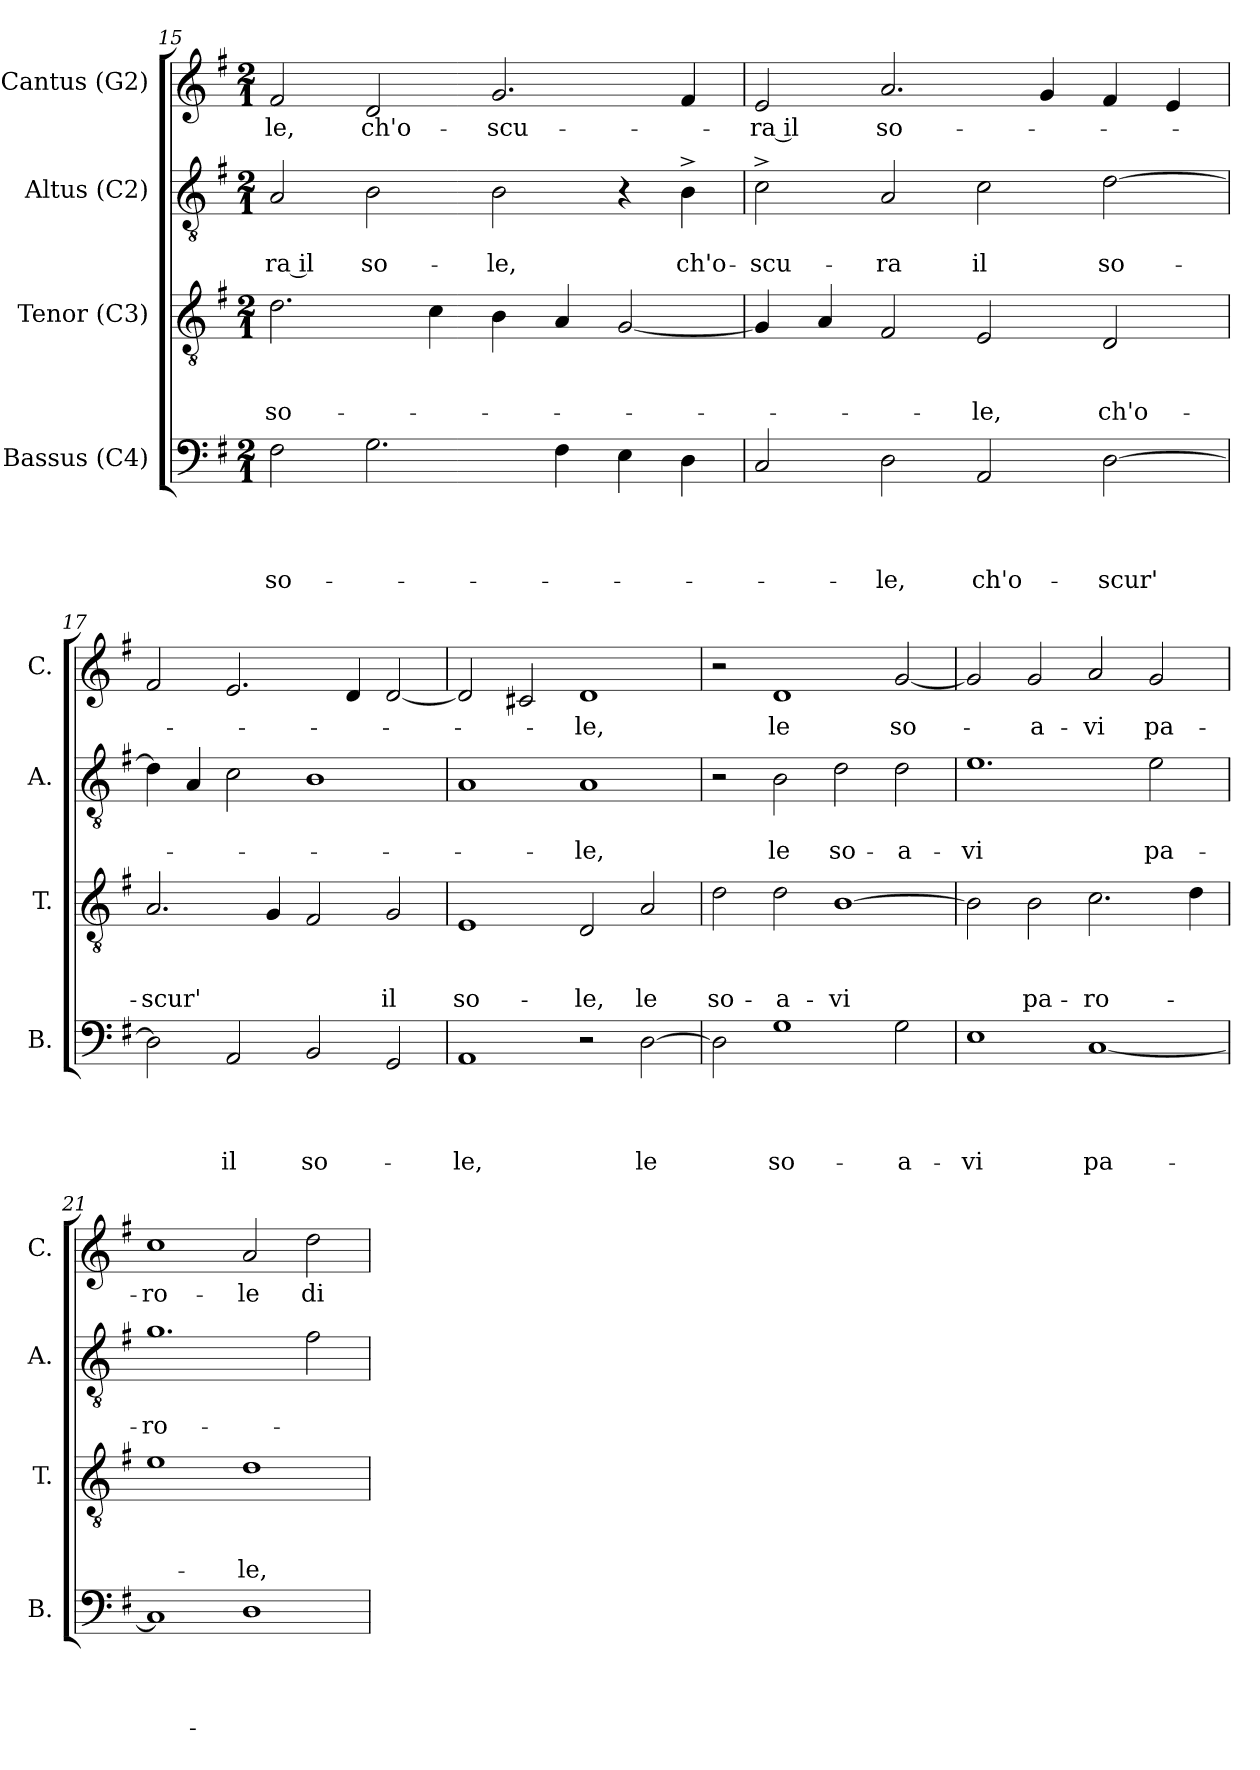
**kern	**text	**text	**text	**text	**kern	**text	**text	**text	**kern	**text	**text	**kern	**text
*part4	*part4	*part4	*part4	*part4	*part3	*part3	*part3	*part3	*part2	*part2	*part2	*part1	*part1
*staff4	*staff4	*staff4	*staff4	*staff4	*staff3	*staff3	*staff3	*staff3	*staff2	*staff2	*staff2	*staff1	*staff1
*I"Bassus (C4)	*	*	*	*	*I"Tenor (C3)	*	*	*	*I"Altus (C2)	*	*	*I"Cantus (G2)	*
*I'B.	*	*	*	*	*I'T.	*	*	*	*I'A.	*	*	*I'C.	*
*clefF4	*	*	*	*	*clefGv2	*	*	*	*clefGv2	*	*	*clefG2	*
*k[f#]	*	*	*	*	*k[f#]	*	*	*	*k[f#]	*	*	*k[f#]	*
*G:	*	*	*	*	*G:	*	*	*	*G:	*	*	*G:	*
*M2/1	*	*	*	*	*M2/1	*	*	*	*M2/1	*	*	*M2/1	*
=15	=15	=15	=15	=15	=15	=15	=15	=15	=15	=15	=15	=15	=15
!	!	!	!	!LO:LY:b	!	!	!	!LO:LY:b	!	!	!LO:LY:b:rj	!	!LO:LY:b
2F#\	.	.	.	so-	2.d\	.	.	so-	2A/	.	-ra il	2f#/	-le,
!	!	!	!	!	!	!	!	!	!	!	!LO:LY:b	!	!LO:LY:b
2.G\	.	.	.	.	.	.	.	.	2B\	.	so-	2d/	ch'o-
.	.	.	.	.	4c\	.	.	.	.	.	.	.	.
!	!	!	!	!	!	!	!	!	!	!	!LO:LY:b	!	!LO:LY:b
.	.	.	.	.	4B\	.	.	.	2B\	.	-le,	2.g/	-scu-
4F#\	.	.	.	.	4A/	.	.	.	.	.	.	.	.
4E\	.	.	.	.	[<2G/	.	.	.	4r	.	.	.	.
!	!	!	!	!	!	!	!	!	!	!	!LO:LY:b	!	!
4D\	.	.	.	.	.	.	.	.	4B^>\	.	ch'o-	4f#/	.
=16	=16	=16	=16	=16	=16	=16	=16	=16	=16	=16	=16	=16	=16
!	!	!	!	!	!	!	!	!	!	!	!LO:LY:b	!	!LO:LY:b:rj
2C/	.	.	.	.	4G/]	.	.	.	2c^>\	.	-scu-	2e/	-ra il
.	.	.	.	.	4A/	.	.	.	.	.	.	.	.
!	!	!	!	!LO:LY:b	!	!	!	!	!	!	!LO:LY:b	!	!LO:LY:b
2D\	.	.	.	-le,	2F#/	.	.	.	2A/	.	-ra	2.a/	so-
!	!	!	!	!LO:LY:b	!	!	!	!LO:LY:b	!	!	!LO:LY:b	!	!
2AA/	.	.	.	ch'o-	2E/	.	.	-le,	2c\	.	il	.	.
.	.	.	.	.	.	.	.	.	.	.	.	4g/	.
!	!	!	!	!LO:LY:b	!	!	!	!LO:LY:b	!	!	!LO:LY:b	!	!
[<2D\	.	.	.	-scur'	2D/	.	.	ch'o-	[<2d\	.	so-	4f#/	.
.	.	.	.	.	.	.	.	.	.	.	.	4e/	.
!!LO:LB:g=z
=17	=17	=17	=17	=17	=17	=17	=17	=17	=17	=17	=17	=17	=17
!	!	!	!	!	!	!	!	!LO:LY:b	!	!	!	!	!
2D\]	.	.	.	.	2.A/	.	.	-scur'	4d\]	.	.	2f#/	.
.	.	.	.	.	.	.	.	.	4A/	.	.	.	.
!	!	!	!	!LO:LY:b	!	!	!	!	!	!	!	!	!
2AA/	.	.	.	il	.	.	.	.	2c\	.	.	2.e/	.
.	.	.	.	.	4G/	.	.	.	.	.	.	.	.
!	!	!	!	!LO:LY:b	!	!	!	!	!	!	!	!	!
2BB/	.	.	.	so-	2F#/	.	.	.	1B	.	.	.	.
.	.	.	.	.	.	.	.	.	.	.	.	4d/	.
!	!	!	!	!	!	!	!	!LO:LY:b	!	!	!	!	!
2GG/	.	.	.	.	2G/	.	.	il	.	.	.	[<2d/	.
=18	=18	=18	=18	=18	=18	=18	=18	=18	=18	=18	=18	=18	=18
!	!	!	!	!LO:LY:b	!	!	!	!LO:LY:b	!	!	!	!	!
1AA	.	.	.	-le,	1E	.	.	so-	1A	.	.	2d/]	.
.	.	.	.	.	.	.	.	.	.	.	.	2c#/	.
!	!	!	!	!	!	!	!	!LO:LY:b	!	!	!LO:LY:b	!	!LO:LY:b
2r	.	.	.	.	2D/	.	.	-le,	1A	.	-le,	1d	-le,
!	!	!	!	!LO:LY:b	!	!	!	!LO:LY:b	!	!	!	!	!
[>2D\	.	.	.	le	2A/	.	.	le	.	.	.	.	.
=19	=19	=19	=19	=19	=19	=19	=19	=19	=19	=19	=19	=19	=19
!	!	!	!	!	!	!	!	!LO:LY:b	!	!	!	!	!
2D\]	.	.	.	.	2d\	.	.	so-	2r	.	.	2r	.
!	!	!	!	!LO:LY:b	!	!	!	!LO:LY:b	!	!	!LO:LY:b	!	!LO:LY:b
1G	.	.	.	so-	2d\	.	.	-a-	2B\	.	le	1d	le
!	!	!	!	!	!	!	!	!LO:LY:b	!	!	!LO:LY:b	!	!
.	.	.	.	.	[>1B	.	.	-vi	2d\	.	so-	.	.
!	!	!	!	!LO:LY:b	!	!	!	!	!	!	!LO:LY:b	!	!LO:LY:b
2G\	.	.	.	-a-	.	.	.	.	2d\	.	-a-	[<2g/	so-
=20	=20	=20	=20	=20	=20	=20	=20	=20	=20	=20	=20	=20	=20
!	!	!	!	!LO:LY:b	!	!	!	!	!	!	!LO:LY:b	!	!
1E	.	.	.	-vi	2B\]	.	.	.	1.e	.	-vi	2g/]	.
!	!	!	!	!	!	!	!	!LO:LY:b	!	!	!	!	!LO:LY:b
.	.	.	.	.	2B\	.	.	pa-	.	.	.	2g/	-a-
!	!	!	!	!LO:LY:b	!	!	!	!LO:LY:b	!	!	!	!	!LO:LY:b
[<1C	.	.	.	pa-	2.c\	.	.	-ro-	.	.	.	2a/	-vi
!	!	!	!	!	!	!	!	!	!	!	!LO:LY:b	!	!LO:LY:b
.	.	.	.	.	.	.	.	.	2e\	.	pa-	2g/	pa-
.	.	.	.	.	4d\	.	.	.	.	.	.	.	.
=21	=21	=21	=21	=21	=21	=21	=21	=21	=21	=21	=21	=21	=21
!	!	!	!	!	!	!	!	!	!	!	!LO:LY:b	!	!LO:LY:b
1C]	.	.	.	.	1e	.	.	.	1.g	.	-ro-	1cc	-ro-
!	!	!	!	!	!	!	!	!LO:LY:b	!	!	!	!	!LO:LY:b
1D	.	.	.	.	1d	.	.	-le,	.	.	.	2a/	-le
!	!	!	!	!	!	!	!	!	!	!	!	!	!LO:LY:b
.	.	.	.	.	.	.	.	.	2f#\	.	.	2dd\	di
=	=	=	=	=	=	=	=	=	=	=	=	=	=
*-	*-	*-	*-	*-	*-	*-	*-	*-	*-	*-	*-	*-	*-
